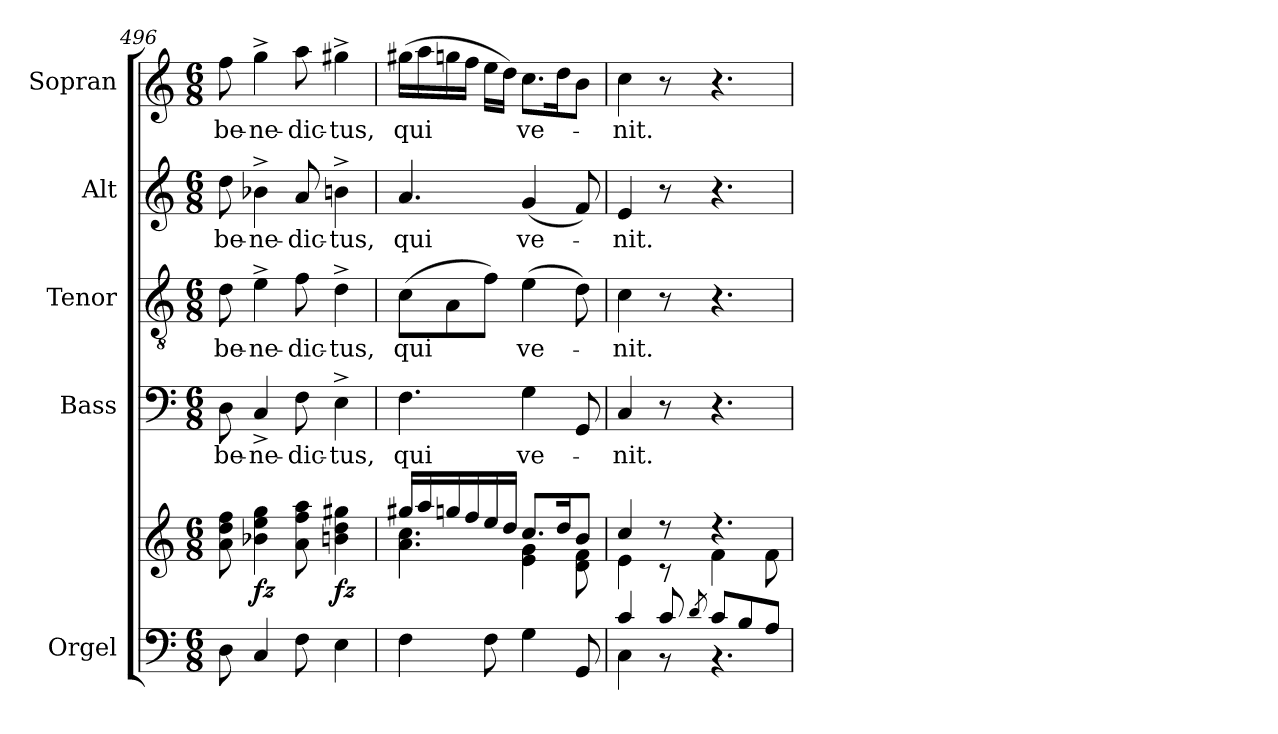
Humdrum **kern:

**kern	**kern	**dynam	**kern	**text	**kern	**text	**kern	**text	**kern	**text
*part5	*part5	*part5	*part4	*part4	*part3	*part3	*part2	*part2	*part1	*part1
*staff6	*staff5	*staff5/6	*staff4	*staff4	*staff3	*staff3	*staff2	*staff2	*staff1	*staff1
*I"Orgel	*	*	*I"Bass	*	*I"Tenor	*	*I"Alt	*	*I"Sopran	*
*I'Org.	*	*	*I'B	*	*I'T	*	*I'A	*	*I'S	*
*clefF4	*clefG2	*	*clefF4	*	*clefGv2	*	*clefG2	*	*clefG2	*
*k[]	*k[]	*	*k[]	*	*k[]	*	*k[]	*	*k[]	*
*C:	*C:	*	*C:	*	*C:	*	*C:	*	*C:	*
*M6/8	*M6/8	*	*M6/8	*	*M6/8	*	*M6/8	*	*M6/8	*
=496	=496	=496	=496	=496	=496	=496	=496	=496	=496	=496
!	!	!	!	!LO:LY:b	!	!LO:LY:b	!	!LO:LY:b	!	!LO:LY:b
8D\	8a\ 8dd\ 8ff\	.	8D\	be-	8d\	be-	8dd\	be-	8ff\	be-
!	!	!LO:DY:b	!	!LO:LY:b	!	!LO:LY:b	!	!LO:LY:b	!	!LO:LY:b
4C/	4b-X\ 4ee\ 4gg\	fz	4C^>/	-ne-	4e^>\	-ne-	4b-X^>\	-ne-	4gg^>\	-ne-
!	!	!	!	!LO:LY:b	!	!LO:LY:b	!	!LO:LY:b	!	!LO:LY:b
8F\	8a\ 8ff\ 8aa\	.	8F\	-dic-	8f\	-dic-	8a/	-dic-	8aa\	-dic-
!	!	!LO:DY:b	!	!LO:LY:b	!	!LO:LY:b	!	!LO:LY:b	!	!LO:LY:b
4E\	4bn\ 4dd\ 4gg#X\	fz	4E^>\	-tus,	4d^>\	-tus,	4bn^>\	-tus,	4gg#X^>\	-tus,
=497	=497	=497	=497	=497	=497	=497	=497	=497	=497	=497
*	*^	*	*	*	*	*	*	*	*	*
!	!	!	!	!	!LO:LY:b	!	!LO:LY:b	!	!LO:LY:b	!	!LO:LY:b
4F\	16gg#X/LL	4.a\ 4.cc\	.	4.F\	qui	(>8c\L	qui	4.a/	qui	(>16gg#X\LL	qui
.	16aa/	.	.	.	.	.	.	.	.	16aa\	.
.	16ggn/	.	.	.	.	8A\	.	.	.	16ggn\	.
.	16ff/	.	.	.	.	.	.	.	.	16ff\JJ	.
8F\	16ee/	.	.	.	.	8f\J)	.	.	.	16ee\LL	.
.	16dd/JJ	.	.	.	.	.	.	.	.	16dd\JJ)	.
!	!	!	!	!	!LO:LY:b	!	!LO:LY:b	!	!LO:LY:b	!	!LO:LY:b
4G\	8.cc/L	4e\ 4g\	.	4G\	ve-	(>4e\	ve-	(<4g/	ve-	8.cc\L	ve-
.	16dd/k	.	.	.	.	.	.	.	.	16dd\k	.
8GG/	8b/J	8d\ 8f\	.	8GG/	.	8d\)	.	8f/)	.	8b\J	.
=498	=498	=498	=498	=498	=498	=498	=498	=498	=498	=498	=498
*^	*	*	*	*	*	*	*	*	*	*	*
!	!	!	!	!	!	!LO:LY:b	!	!LO:LY:b	!	!LO:LY:b	!	!LO:LY:b
4c/	4C\	4cc/	4e\	.	4C/	-nit.	4c\	-nit.	4e/	-nit.	4cc\	-nit.
8c/	8r	8r	8r	.	8r	.	8r	.	8r	.	8r	.
8qd/	.	.	.	.	.	.	.	.	.	.	.	.
8c/L	4.r	4.rdd	4f\	.	4.r	.	4.r	.	4.r	.	4.r	.
8B/	.	.	.	.	.	.	.	.	.	.	.	.
8A/J	.	.	8f\	.	.	.	.	.	.	.	.	.
*v	*v	*	*	*	*	*	*	*	*	*	*	*
*	*v	*v	*	*	*	*	*	*	*	*	*
=	=	=	=	=	=	=	=	=	=	=
*-	*-	*-	*-	*-	*-	*-	*-	*-	*-	*-
